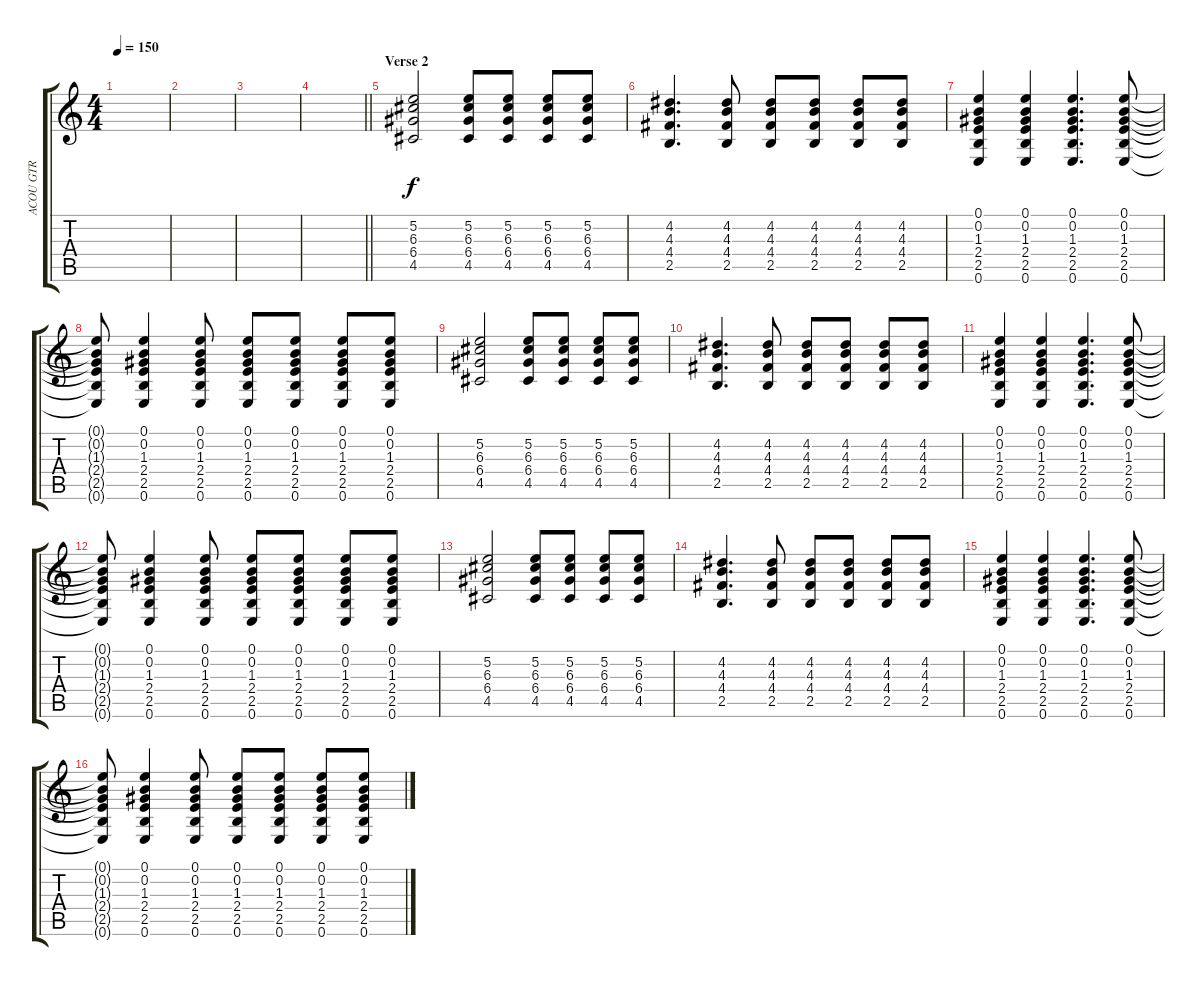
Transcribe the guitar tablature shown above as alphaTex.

\track ("ACOU GTR" "ACOU GTR") {instrument acousticguitarsteel}
\staff {score tabs}
\tuning (E4 B3 G3 D3 A2 E2) {hide}
\ts (4 4)
\tempo 150
\clef g2
\ks c
|
|
|
\barLineRight lightlight
|
\section ("" "Verse 2")
(5.2 6.3 6.4 4.5).2 (5.2 6.3 6.4 4.5).8 (5.2 6.3 6.4 4.5).8 (5.2 6.3 6.4 4.5).8 (5.2 6.3 6.4 4.5).8 |
(4.2 4.3 4.4 2.5).4{d} (4.2 4.3 4.4 2.5).8 (4.2 4.3 4.4 2.5).8 (4.2 4.3 4.4 2.5).8 (4.2 4.3 4.4 2.5).8 (4.2 4.3 4.4 2.5).8 |
(0.1 0.2 1.3 2.4 2.5 0.6).4 (0.1 0.2 1.3 2.4 2.5 0.6).4 (0.1 0.2 1.3 2.4 2.5 0.6).4{d} (0.1 0.2 1.3 2.4 2.5 0.6).8 |
(0.1{t} 0.2{t} 1.3{t} 2.4{t} 2.5{t} 0.6{t}).8 (0.1 0.2 1.3 2.4 2.5 0.6).4 (0.1 0.2 1.3 2.4 2.5 0.6).8 (0.1 0.2 1.3 2.4 2.5 0.6).8 (0.1 0.2 1.3 2.4 2.5 0.6).8 (0.1 0.2 1.3 2.4 2.5 0.6).8 (0.1 0.2 1.3 2.4 2.5 0.6).8 |
(5.2 6.3 6.4 4.5).2 (5.2 6.3 6.4 4.5).8 (5.2 6.3 6.4 4.5).8 (5.2 6.3 6.4 4.5).8 (5.2 6.3 6.4 4.5).8 |
(4.2 4.3 4.4 2.5).4{d} (4.2 4.3 4.4 2.5).8 (4.2 4.3 4.4 2.5).8 (4.2 4.3 4.4 2.5).8 (4.2 4.3 4.4 2.5).8 (4.2 4.3 4.4 2.5).8 |
(0.1 0.2 1.3 2.4 2.5 0.6).4 (0.1 0.2 1.3 2.4 2.5 0.6).4 (0.1 0.2 1.3 2.4 2.5 0.6).4{d} (0.1 0.2 1.3 2.4 2.5 0.6).8 |
(0.1{t} 0.2{t} 1.3{t} 2.4{t} 2.5{t} 0.6{t}).8 (0.1 0.2 1.3 2.4 2.5 0.6).4 (0.1 0.2 1.3 2.4 2.5 0.6).8 (0.1 0.2 1.3 2.4 2.5 0.6).8 (0.1 0.2 1.3 2.4 2.5 0.6).8 (0.1 0.2 1.3 2.4 2.5 0.6).8 (0.1 0.2 1.3 2.4 2.5 0.6).8 |
(5.2 6.3 6.4 4.5).2 (5.2 6.3 6.4 4.5).8 (5.2 6.3 6.4 4.5).8 (5.2 6.3 6.4 4.5).8 (5.2 6.3 6.4 4.5).8 |
(4.2 4.3 4.4 2.5).4{d} (4.2 4.3 4.4 2.5).8 (4.2 4.3 4.4 2.5).8 (4.2 4.3 4.4 2.5).8 (4.2 4.3 4.4 2.5).8 (4.2 4.3 4.4 2.5).8 |
(0.1 0.2 1.3 2.4 2.5 0.6).4 (0.1 0.2 1.3 2.4 2.5 0.6).4 (0.1 0.2 1.3 2.4 2.5 0.6).4{d} (0.1 0.2 1.3 2.4 2.5 0.6).8 |
(0.1{t} 0.2{t} 1.3{t} 2.4{t} 2.5{t} 0.6{t}).8 (0.1 0.2 1.3 2.4 2.5 0.6).4 (0.1 0.2 1.3 2.4 2.5 0.6).8 (0.1 0.2 1.3 2.4 2.5 0.6).8 (0.1 0.2 1.3 2.4 2.5 0.6).8 (0.1 0.2 1.3 2.4 2.5 0.6).8 (0.1 0.2 1.3 2.4 2.5 0.6).8
